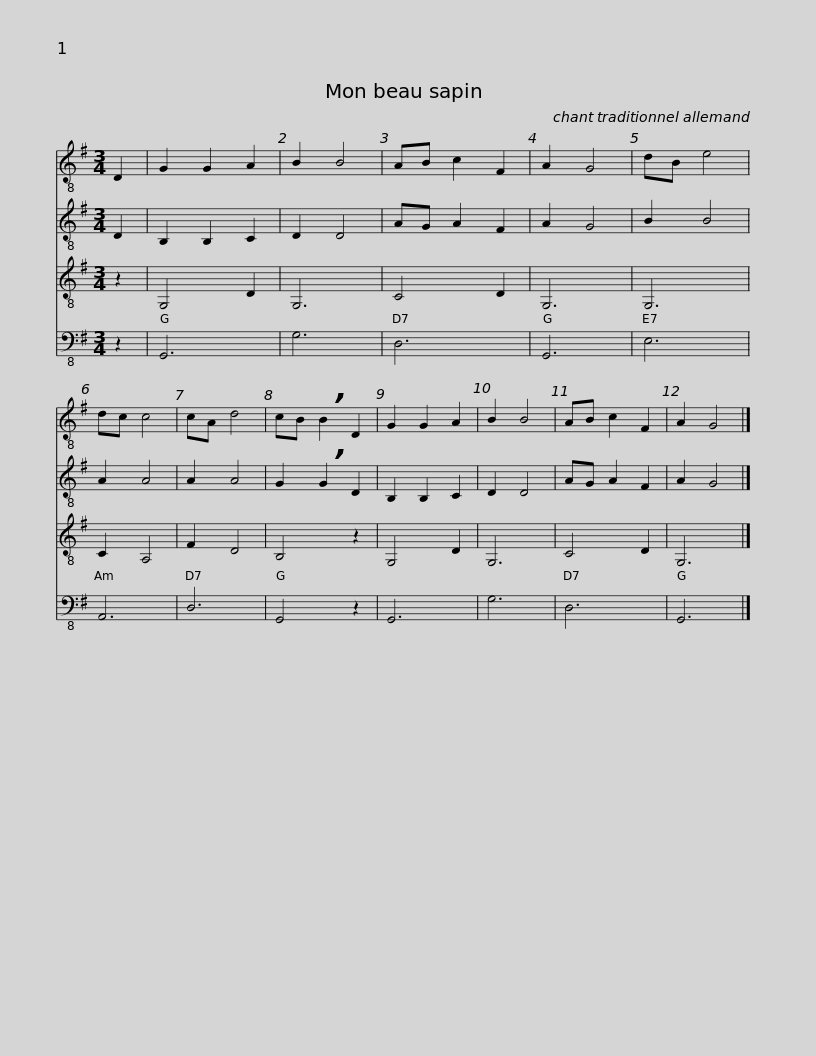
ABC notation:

X:1
%%score 1 2 3 4
L:1/8
M:3/4
I:linebreak $
K:G
V:1 treble-8
V:2 treble-8
V:3 treble-8
V:4 bass-8
V:1
 D2 | G2 G2 A2 | B2 B4 | AB c2 F2 | A2 G4 | %5
 dB e4 | dc c4 | cA d4 | cB !breath!B2 D2 | G2 G2 A2 | %10
 B2 B4 |$ AB c2 F2 | A2 G4 |] %13
V:2
 D2 | B,2 B,2 C2 | D2 D4 | AG A2 F2 | A2 G4 | %5
 B2 B4 | A2 A4 | A2 A4 | G2 !breath!G2 D2 | B,2 B,2 C2 | %10
 D2 D4 |$ AG A2 F2 | A2 G4 |] %13
V:3
 z2 | G,4 D2 | G,6 | C4 D2 | G,6 | %5
 G,6 | C2 A,4 | F2 D4 | B,4 z2 | G,4 D2 | %10
 G,6 |$ C4 D2 | G,6 |] %13
V:4
 z2 | G,,6 | G,6 | D,6 | G,,6 | %5
 E,6 | A,,6 | D,6 | G,,4 z2 | G,,6 | %10
 G,6 |$ D,6 | G,,6 |] %13
